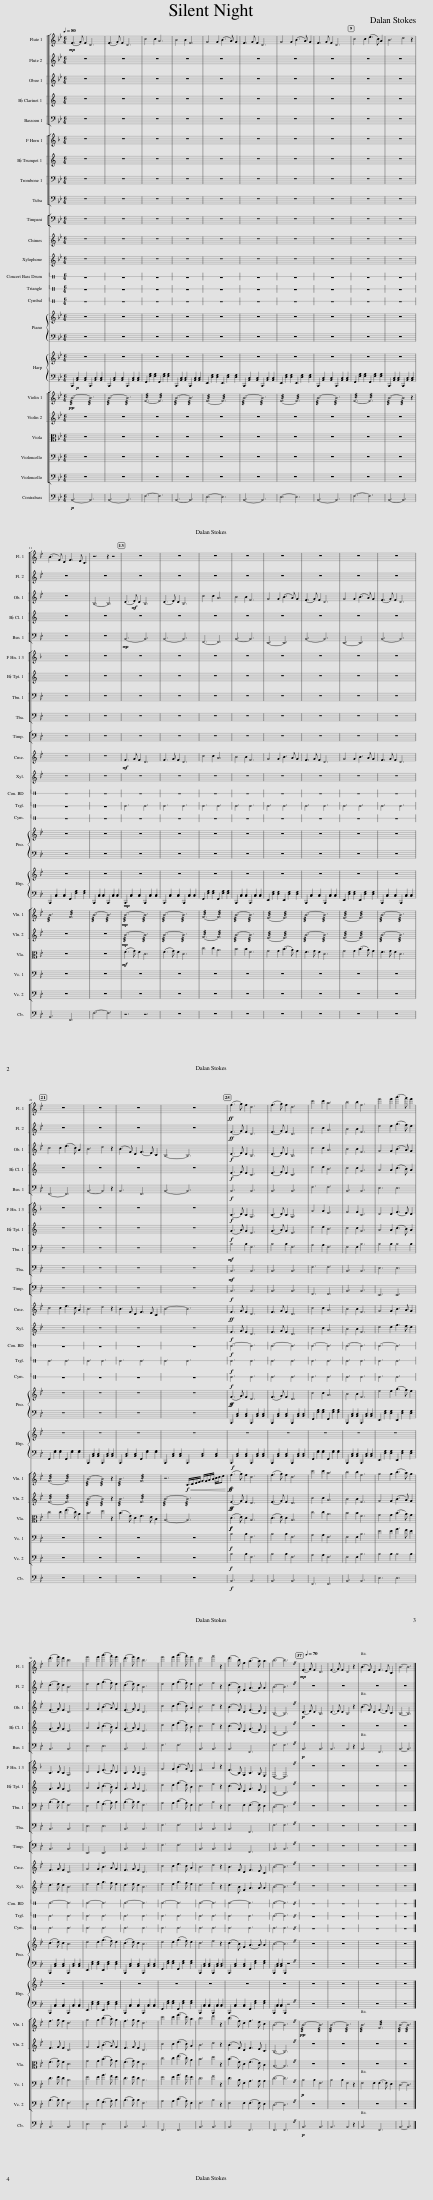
X:1
%%score [ [ 1 2 ] 3 4 5 ] [ 6 7 8 9 ] 10 11 12 13 14 15 { 16 | 17 } 18 [ [ 19 20 ] 21 22 23 ] 24
L:1/8
Q:1/4=80
M:6/4
I:linebreak $
K:Bb
V:1 treble
V:2 treble
V:3 treble
V:4 treble transpose=-2
V:5 bass
V:6 treble transpose=-7
V:7 treble transpose=-2
V:8 bass
V:9 bass
V:10 bass
V:11 treble
V:12 treble transpose=12
V:13 perc stafflines=1
K:none
V:14 perc stafflines=1
K:none
V:15 perc stafflines=1
K:none
V:16 treble
V:17 bass
V:18 bass
V:19 treble
V:20 treble
V:21 alto
V:22 bass
V:23 bass
V:24 bass transpose=-12
V:1
!mp! (F3 G) F2 D6 | (F3 G) F2 D6 | c4 c2 A6 | B4 B2 F6 | G4 G2 (B3 A) G2 | %5
 F3 G F2 D6 | G4 G2 (B3 A) G2 | F3 G F2 D6 | c4 c2 (e3 c) A2 | B6 d4 z2 |$ %10
 (B3 F) D2 F3 E C2 | z6 z2 z4 | z12 | z12 | z12 | %15
 z12 | z12 | z12 | z12 | z12 |$ %20
 z12 | z12 | z12 | z12 |!ff! (f3 g) f2 d6 | %25
 (f3 g) f2 d6 | c'4 c'2 a6 | b4 b2 f6 | e'4 e'2 (g'3 f') e'2 |$ (d'3 e') d'2 b6 | %30
 e'4 e'2 (g'3 f') e'2 | (d'3 e') d'2 b6 | e'4 e'2 (g'3 f') e'2 | d'6 f'4 z2 | (d'3 b) f2 (a3 a) a2 | %35
 b6- b6 |!mp![Q:1/4=70] (F3 G) F2 D6 | (F3 G) F2 D4 z2 | (B3 F) D2 F3 E C2 | B6- B6 |] %40
V:2
 z12 | z12 | z12 | z12 | z12 | %5
 z12 | z12 | z12 | z12 | z12 |$ %10
 z12 | z12 | z12 | z12 | z12 | %15
 z12 | z12 | z12 | z12 | z12 |$ %20
 z12 | z12 | z12 | z12 |!ff! (F3 G) F2 D6 | %25
 (F3 G) F2 D6 | c4 c2 A6 | B4 B2 F6 | e4 e2 (g3 f) e2 |$ (d3 e) d2 B6 | %30
 e4 e2 (g3 f) e2 | (d3 e) d2 B6 | e4 e2 (g3 f) e2 | d6 f4 z2 | (d3 B) F2 (A3 A) A2 | %35
 B6- B6 | z12 | z12 | z12 | z12 |] %40
V:3
 z12 | z12 | z12 | z12 | z12 | %5
 z12 | z12 | z12 | z12 | z12 |$ %10
 z12 | B,6- B,6 | (D3!mf! E) D2 B,6 | (D3 E) D2 B,6 | c4 c2 A6 | %15
 B4 B2 F6 | G4 G2 (B3 A) G2 | (F3 G) F2 D6 | G4 G2 (B3 A) G2 | (F3 G) F2 D6 |$ %20
 c4 c2 (e3 c) A2 | B6 d4 z2 | (B3 F) D2 (F3 E) C2 | B,6- B,6 |!f! (D3 E) D2 B,6 | %25
 (D3 E) D2 B,6 | c4 c2 A6 | B4 B2 F6 | G4 G2 (B3 A) G2 |$ (F3 G) F2 D6 | %30
 G4 G2 (B3 A) G2 | (F3 G) F2 D6 | c4 c2 (e3 c) A2 | B6 d4 z2 | (B3 F) D2 (F3 E) C2 | %35
 B,6- B,6 |!p! (D3 E) D2 B,6 | (D3 E) D2 B,4 z2 | (B3 F) D2 (F3 E) C2 | B,6- B,6 |] %40
V:4
[K:C] z12 | z12 | z12 | z12 | z12 | %5
 z12 | z12 | z12 | z12 | z12 |$ %10
 z12 | z12 | z12 | z12 | z12 | %15
 z12 | z12 | z12 | z12 | z12 |$ %20
 z12 | z12 | z12 | z12 |!f! (E3 F) E2 C6 | %25
 (E3 F) E2 C6 | d4 d2 B6 | c4 c2 G6 | A4 A2 (c3 B) A2 |$ (G3 A) G2 E6 | %30
 A4 A2 (c3 B) A2 | (G3 A) G2 E6 | d4 d2 (f3 d) B2 | c6 e4 z2 | (c3 G) E2 (G3 F) D2 | %35
 C6- C6 | z12 | z12 | z12 | z12 |] %40
V:5
 z12 | z12 | z12 | z12 | z12 | %5
 z12 | z12 | z12 | z12 | z12 |$ %10
 z12 | z12 |!mp! B,,6- B,,6 | B,,6- B,,6 | F,,6- F,,6 | %15
 B,,6- B,,6 | E,,6- E,,6 | B,,6- B,,6 | E,,6- E,,6 | B,,6- B,,6 |$ %20
 F,,6- F,,6 | B,,6- B,,4 z2 | B,,6 F,,6 | B,,6- B,,6 |!f! B,,6 B,,6 | %25
 B,,6 B,,6 | F,6 F,6 | B,,6 B,,6 | E,6 E,6 |$ B,,6 B,,6 | %30
 E,6 E,6 | B,,6 B,,6 | F,6 F,6 | B,,6 B,,6 | B,,6 F,,6 | %35
 F,6 F,6 |!p! B,,6 B,,6 | B,,6 B,,4 z2 | B,,6 F,,6 | B,,6- B,,6 |] %40
V:6
[K:F] z12 | z12 | z12 | z12 | z12 | %5
 z12 | z12 | z12 | z12 | z12 |$ %10
 z12 | z12 | z12 | z12 | z12 | %15
 z12 | z12 | z12 | z12 | z12 |$ %20
 z12 | z12 | z12 | z12 |!f! (C3 D) C2 A,6 | %25
 (C3 D) C2 A,6 | G4 G2 E6 | F4 F2 C6 | D4 D2 (F3 E) D2 |$ C3 D C2 A,6 | %30
 D4 D2 (F3 E) D2 | C3 D C2 A,6 | G4 G2 (B3 G) E2 | F6 A4 z2 | (F3 C) A,2 C3 B, G,2 | %35
 F,6- F,6 | z12 | z12 | z12 | z12 |] %40
V:7
[K:C] z12 | z12 | z12 | z12 | z12 | %5
 z12 | z12 | z12 | z12 | z12 |$ %10
 z12 | z12 | z12 | z12 | z12 | %15
 z12 | z12 | z12 | z12 | z12 |$ %20
 z12 | z12 | z12 | z12 |!f! (G3 A) G2 E6 | %25
 (G3 A) G2 E6 | d4 d2 B6 | c4 c2 G6 | A4 A2 (c3 B) A2 |$ G3 A G2 E6 | %30
 A4 A2 (c3 B) A2 | G3 A G2 E6 | d4 d2 (f3 d) B2 | c6 e4 z2 | (c3 G) E2 G3 F D2 | %35
 C6- C6 | z12 | z12 | z12 | z12 |] %40
V:8
 z12 | z12 | z12 | z12 | z12 | %5
 z12 | z12 | z12 | z12 | z12 |$ %10
 z12 | z12 | z12 | z12 | z12 | %15
 z12 | z12 | z12 | z12 | z12 |$ %20
 z12 | z12 | z12 | z12 |!mf! B,4 B,2 F,6 | %25
 B,4 B,2 F,6 | A,4 A,2 F,6 | F,4 F,2 B,6 | B,4 B,2 B,4 B,2 |$ (B,3 B,) B,2 F,6 | %30
 E,4 B,2 (G,3 A,) B,2 | (B,3 B,) B,2 F,6 | A,4 A,2 (C3 A,) F,2 | F,6 B,4 z2 | F,4 F,2 (F,3 F,) E,2 | %35
 D,6- D,6 | z12 | z12 | z12 | z12 |] %40
V:9
 z12 | z12 | z12 | z12 | z12 | %5
 z12 | z12 | z12 | z12 | z12 |$ %10
 z12 | z12 | z12 | z12 | z12 | %15
 z12 | z12 | z12 | z12 | z12 |$ %20
 z12 | z12 | z12 | z12 |!mf! B,,6 B,,6 | %25
 B,,6 B,,6 | F,6 F,6 | B,,6 B,,6 | E,6 E,6 |$ B,,6 B,,6 | %30
 E,6 E,6 | B,,6 B,,6 | F,6 F,6 | B,,6 B,,6 | B,,6 F,,6 | %35
 F,6 F,6 | z12 | z12 | z12 | z12 |] %40
V:10
 z12 | z12 | z12 | z12 | z12 | %5
 z12 | z12 | z12 | z12 | z12 |$ %10
 z12 | z12 | z12 | z12 | z12 | %15
 z12 | z12 | z12 | z12 | z12 |$ %20
 z12 | z12 | z12 | z12 |!f! B,,6 B,,6 | %25
 B,,6 B,,6 | F,,6 F,,6 | B,,6 B,,6 | E,,6 E,,6 |$ B,,6 B,,6 | %30
 E,,6 E,,6 | B,,6 B,,6 | F,6 F,6 | B,,6 B,,6 | B,,6 F,,6 | %35
 B,,6 B,,6 | z12 | z12 | z12 | z12 |] %40
V:11
 z12 | z12 | z12 | z12 | z12 | %5
 z12 | z12 | z12 | z12 | z12 |$ %10
 z12 | z12 |!mf! F3 G F2 D6 | F3 G F2 D6 | c4 c2 A6 | %15
 B4 B2 F6 | G4 G2 B3 A G2 | F3 G F2 D6 | G4 G2 B3 A G2 | F3 G F2 D6 |$ %20
 c4 c2 e3 c A2 | B6 d4 z2 | B3 F D2 F3 E C2 | B6- B6 |!ff! F3 G F2 D6 | %25
 F3 G F2 D6 | c4 c2 A6 | B4 B2 F6 | G4 G2 B3 A G2 |$ F3 G F2 D6 | %30
 G4 G2 B3 A G2 | F3 G F2 D6 | c4 c2 e3 c A2 | B6 d4 z2 | B3 F D2 F3 E C2 | %35
 B6- B6 | z12 | z12 | z12 | z12 |] %40
V:12
 z12 | z12 | z12 | z12 | z12 | %5
 z12 | z12 | z12 | z12 | z12 |$ %10
 z12 | z12 | z12 | z12 | z12 | %15
 z12 | z12 | z12 | z12 | z12 |$ %20
 z12 | z12 | z12 | z12 |!f! F3 G F2 D6 | %25
 F3 G F2 D6 | c4 c2 A6 | B4 B2 F6 | e4 e2 g3 f e2 |$ d3 e d2 B6 | %30
 e4 e2 g3 f e2 | d3 e d2 B6 | e4 e2 g3 f e2 | d6 f4 z2 | d3 B F2 A3 A A2 | %35
 B6- B6 | z12 | z12 | z12 | z12 |] %40
V:13
[K:C] z12 | z12 | z12 | z12 | z12 | %5
 z12 | z12 | z12 | z12 | z12 |$ %10
 z12 | z12 | z12 | z12 | z12 | %15
 z12 | z12 | z12 | z12 | z12 |$ %20
 z12 | z12 | z12 | z12 |!f! E6- E6 | %25
 E6- E6 | E6- E6 | E6- E6 | E6- E6 |$ E6- E6 | %30
 E6- E6 | E6- E6 | E6- E6 | E6- E6 | E6- E6 | %35
 E6- E6 | z12 | z12 | z12 | z12 |] %40
V:14
[K:C] z12 | z12 | z12 | z12 | z12 | %5
 z12 | z12 | z12 | z12 | z12 |$ %10
 z12 | z12 | E6 E6 | E6 E6 | E6 E6 | %15
 E6 E6 | E6 E6 | E6 E6 | E6 E6 | E6 E6 |$ %20
 E6 E6 | E6 E6 | E6 E6 | E6 E6 |!f! E6 E6 | %25
 E6 E6 | E6 E6 | E6 E6 | E6 E6 |$ E6 E6 | %30
 E6 E6 | E6 E6 | E6 E6 | E6 E6 | E6 E6 | %35
 E6- E6 | z12 | z12 | z12 | z12 |] %40
V:15
[K:C] z12 | z12 | z12 | z12 | z12 | %5
 z12 | z12 | z12 | z12 | z12 |$ %10
 z12 | z12 | z12 | z12 | z12 | %15
 z12 | z12 | z12 | z12 | z12 |$ %20
 z12 | z12 | z12 | z12 |!f! E6 E6 | %25
 E6 E6 | E6 E6 | E6 E6 | E6 E6 |$ E6 E6 | %30
 E6 E6 | E6 E6 | E6 E6 | E6 E6 | E6 E6 | %35
 E6 E6 | z12 | z12 | z12 | z12 |] %40
V:16
 z12 | z12 | z12 | z12 | z12 | %5
 z12 | z12 | z12 | z12 | z12 |$ %10
 z12 | z12 | z12 | z12 | z12 | %15
 z12 | z12 | z12 | z12 | z12 |$ %20
 z12 | z12 | z12 | z12 |!f!!ff! (F3 G) F2 D6 | %25
 (F3 G) F2 D6 | c4 c2 A6 | B4 B2 F6 | e4 e2 (g3 f) e2 |$ (d3 e) d2 B6 | %30
 e4 e2 (g3 f) e2 | (d3 e) d2 B6 | e4 e2 (g3 f) e2 | d6 f4 z2 | (d3 B) F2 (A3 A) A2 | %35
 B6- B6 | z12 | z12 | z12 | z12 |] %40
V:17
 z12 | z12 | z12 | z12 | z12 | %5
 z12 | z12 | z12 | z12 | z12 |$ %10
 z12 | z12 | z12 | z12 | z12 | %15
 z12 | z12 | z12 | z12 | z12 |$ %20
 z12 | z12 | z12 | z12 | B,,,2 [B,,D,]2 [B,,D,]2 B,,,2 [B,,D,]2 [B,,D,]2 | %25
 B,,,2 [B,,D,]2 [B,,D,]2 B,,,2 [B,,D,]2 [B,,D,]2 | F,,2 [F,A,]2 [F,A,]2 F,,2 [F,A,]2 [F,A,]2 | B,,,2 [B,,D,]2 [B,,D,]2 B,,,2 [B,,D,]2 [B,,D,]2 | E,,2 [E,G,]2 [E,G,]2 E,,2 [E,G,]2 [E,G,]2 |$ B,,,2 [B,,D,]2 [B,,D,]2 B,,,2 [B,,D,]2 [B,,D,]2 | %30
 E,,2 [E,G,]2 [E,G,]2 E,,2 [E,G,]2 [E,G,]2 | B,,,2 [B,,D,]2 [B,,D,]2 B,,,2 [B,,D,]2 [B,,D,]2 | F,,2 [F,A,]2 [F,A,]2 F,,2 [F,A,]2 [F,A,]2 | B,,,2 [B,,D,]2 [B,,D,]2 B,,,2 [B,,D,]2 [B,,D,]2 | B,,,2 [B,,D,]2 [B,,D,]2 F,,2 [F,A,]2 [F,A,]2 | %35
 B,,,2 [B,,D,]2 [B,,D,]2 B,,,2 z4 | z12 | z12 | z12 | z12 |] %40
V:18
 B,,,2!p! [B,,D,]2 [B,,D,]2 B,,,2 [B,,D,]2 [B,,D,]2 | B,,,2 [B,,D,]2 [B,,D,]2 B,,,2 [B,,D,]2 [B,,D,]2 | F,,2 [F,A,]2 [F,A,]2 F,,2 [F,A,]2 [F,A,]2 | B,,,2 [B,,D,]2 [B,,D,]2 B,,,2 [B,,D,]2 [B,,D,]2 | E,,2 [E,G,]2 [E,G,]2 E,,2 [E,G,]2 [E,G,]2 | %5
 B,,,2 [B,,D,]2 [B,,D,]2 B,,,2 [B,,D,]2 [B,,D,]2 | E,,2 [E,G,]2 [E,G,]2 E,,2 [E,G,]2 [E,G,]2 | B,,,2 [B,,D,]2 [B,,D,]2 B,,,2 [B,,D,]2 [B,,D,]2 | F,,2 [F,A,]2 [F,A,]2 F,,2 [F,A,]2 [F,A,]2 | B,,,2 [B,,D,]2 [B,,D,]2 B,,,2 [B,,D,]2 [B,,D,]2 |$ %10
 B,,,2 [B,,D,]2 [B,,D,]2 F,,2 [F,A,]2 [F,A,]2 | B,,,2 [B,,D,]2 [B,,D,]2 B,,,2 [B,,D,]2 [B,,D,]2 |!mp! B,,,2 [B,,D,]2 [B,,D,]2 B,,,2 [B,,D,]2 [B,,D,]2 | B,,,2 [B,,D,]2 [B,,D,]2 B,,,2 [B,,D,]2 [B,,D,]2 | F,,2 [F,A,]2 [F,A,]2 F,,2 [F,A,]2 [F,A,]2 | %15
 B,,,2 [B,,D,]2 [B,,D,]2 B,,,2 [B,,D,]2 [B,,D,]2 | E,,2 [E,G,]2 [E,G,]2 E,,2 [E,G,]2 [E,G,]2 | B,,,2 [B,,D,]2 [B,,D,]2 B,,,2 [B,,D,]2 [B,,D,]2 | E,,2 [E,G,]2 [E,G,]2 E,,2 [E,G,]2 [E,G,]2 | B,,,2 [B,,D,]2 [B,,D,]2 B,,,2 [B,,D,]2 [B,,D,]2 |$ %20
 F,,2 [F,A,]2 [F,A,]2 F,,2 [F,A,]2 [F,A,]2 | B,,,2 [B,,D,]2 [B,,D,]2 B,,,2 [B,,D,]2 [B,,D,]2 | B,,,2 [B,,D,]2 [B,,D,]2 F,,2 [F,A,]2 [F,A,]2 | B,,,2 [B,,D,]2 [B,,D,]2 B,,,2 [B,,D,]2 [B,,D,]2 |!f! B,,,2 [B,,D,]2 [B,,D,]2 B,,,2 [B,,D,]2 [B,,D,]2 | %25
 B,,,2 [B,,D,]2 [B,,D,]2 B,,,2 [B,,D,]2 [B,,D,]2 | F,,2 [F,A,]2 [F,A,]2 F,,2 [F,A,]2 [F,A,]2 | B,,,2 [B,,D,]2 [B,,D,]2 B,,,2 [B,,D,]2 [B,,D,]2 | E,,2 [E,G,]2 [E,G,]2 E,,2 [E,G,]2 [E,G,]2 |$ B,,,2 [B,,D,]2 [B,,D,]2 B,,,2 [B,,D,]2 [B,,D,]2 | %30
 E,,2 [E,G,]2 [E,G,]2 E,,2 [E,G,]2 [E,G,]2 | B,,,2 [B,,D,]2 [B,,D,]2 B,,,2 [B,,D,]2 [B,,D,]2 | F,,2 [F,A,]2 [F,A,]2 F,,2 [F,A,]2 [F,A,]2 | B,,,2 [B,,D,]2 [B,,D,]2 B,,,2 [B,,D,]2 [B,,D,]2 | B,,,2 [B,,D,]2 [B,,D,]2 F,,2 [F,A,]2 [F,A,]2 | %35
 B,,,2 [B,,D,]2 [B,,D,]2 B,,,2 z4 | z12 | z12 | z12 | z12 |] %40
V:19
!pp! !///!B6- !///!B6 | !///!B6- !///!B6 | !///!F6- !///!F6 | !///!B6- !///!B6 | !///!E6- !///!E6 | %5
 !///!B6- !///!B6 | !///!E6- !///!E6 | !///!B6- !///!B6 | !///!F6- !///!F6 | !///!B6- !///!B4 z2 |$ %10
 !///!B6 !///!F6 | !///!B6- !///!B6 |!mp! !///!B6- !///!B6 | !///!B6- !///!B6 | !///!F6- !///!F6 | %15
 !///!B6- !///!B6 | !///!E6- !///!E6 | !///!B6- !///!B6 | !///!E6- !///!E6 | !///!B6- !///!B6 |$ %20
 !///!F6- !///!F6 | !///!B6- !///!B4 z2 | !///!B6 !///!F6 | z6!f! B,/!<(!C/D/E/ F/G/A/B/ c/d/e!<)! |!ff!!f! (f3 g) f2 d6 | %25
 (f3 g) f2 d6 | c'4 c'2 a6 | b4 b2 f6 | g4 g2 (b3 a) g2 |$ f3 g f2 d6 | %30
 g4 g2 (b3 a) g2 | f3 g f2 d6 | c'4 c'2 (e'3 c') a2 | b6 d'4 z2 | (b3 f) d2 f3 e c2 | %35
 B6- B6 |!pp! !///!B6- !///!B6 | !///!B6- !///!B6 | !///!B6 !///!F6 | !///!B6- !///!B6 |] %40
V:20
 z12 | z12 | z12 | z12 | z12 | %5
 z12 | z12 | z12 | z12 | z12 |$ %10
 z12 | z12 |!mp! !///!B6- !///!B6 | !///!B6- !///!B6 | !///!F6- !///!F6 | %15
 !///!B6- !///!B6 | !///!E6- !///!E6 | !///!B6- !///!B6 | !///!E6- !///!E6 | !///!B6- !///!B6 |$ %20
 !///!F6- !///!F6 | !///!B6- !///!B4 z2 | !///!B6 !///!F6 | !///!B6- !///!B6 |!ff!!f! (F3 G) F2 D6 | %25
 (F3 G) F2 D6 | c4 c2 A6 | B4 B2 F6 | G4 G2 (B3 A) G2 |$ F3 G F2 D6 | %30
 G4 G2 (B3 A) G2 | F3 G F2 D6 | c4 c2 (e3 c) A2 | B6 d4 z2 | (B3 F) D2 F3 E C2 | %35
 B,6- B,6 | z12 | z12 | z12 | z12 |] %40
V:21
 z12 | z12 | z12 | z12 | z12 | %5
 z12 | z12 | z12 | z12 | z12 |$ %10
 z12 | z12 |!mf! (F3 G) F2 D6 | (F3 G) F2 D6 | c4 c2 A6 | %15
 B4 B2 F6 | G4 G2 (B3 A) G2 | F3 G F2 D6 | G4 G2 (B3 A) G2 | F3 G F2 D6 |$ %20
 c4 c2 (e3 c) A2 | B6 d4 z2 | (B3 F) D2 F3 E C2 | B,6- B,6 |!f!!f! (D3 E) D2 B,6 | %25
 (D3 E) D2 B,6 | c4 c2 A6 | B4 B2 F6 | G4 G2 (B3 A) G2 |$ (F3 G) F2 D6 | %30
 G4 G2 (B3 A) G2 | (F3 G) F2 D6 | c4 c2 (e3 c) A2 | B6 d4 z2 | (B3 F) D2 (F3 E) C2 | %35
 B,6- B,6 | z12 | z12 | z12 | z12 |] %40
V:22
 z12 | z12 | z12 | z12 | z12 | %5
 z12 | z12 | z12 | z12 | z12 |$ %10
 z12 | z12 | z12 | z12 | z12 | %15
 z12 | z12 | z12 | z12 | z12 |$ %20
 z12 | z12 | z12 | z12 |!f! B,4 B,2 F,6 | %25
 B,4 B,2 F,6 | A,4 A,2 F,6 | F,4 F,2 B,6 | E4 E2 G3 F E2 |$ D3 E D2 B,6 | %30
 E4 E2 G3 F E2 | D3 E D2 B,6 | E4 E2 G3 F E2 | D6 F4 z2 | D3 B, F,2 A,3 A, A,2 | %35
 D6- D6 |!p! B,4 B,2 F,6 | B,4 B,2 F,4 z2 | F,4 F,2 (F,3 F,) E,2 | D,6- D,6 |] %40
V:23
 z12 | z12 | z12 | z12 | z12 | %5
 z12 | z12 | z12 | z12 | z12 |$ %10
 z12 | z12 | z12 | z12 | z12 | %15
 z12 | z12 | z12 | z12 | z12 |$ %20
 z12 | z12 | z12 | z12 |!f! B,4 B,2 F,6 | %25
 B,4 B,2 F,6 | A,4 A,2 F,6 | F,4 F,2 B,6 | B,4 B,2 B,4 B,2 |$ (B,3 B,) B,2 F,6 | %30
 E,4 B,2 (G,3 A,) B,2 | (B,3 B,) B,2 F,6 | A,4 A,2 (C3 A,) F,2 | F,6 B,4 z2 | F,4 F,2 (F,3 F,) E,2 | %35
 D,6- D,6 | z12 | z12 | z12 | z12 |] %40
V:24
!p! B,,6- B,,6 | B,,6- B,,6 | F,6- F,6 | B,,6- B,,6 | E,6- E,6 | %5
 B,,6- B,,6 | E,6- E,6 | B,,6- B,,6 | F,6- F,6 | B,,6- B,,6 |$ %10
 B,,6 F,,6 | F,6- F,6 | z6 z6 | z12 | z12 | %15
 z12 | z12 | z12 | z12 | z12 |$ %20
 z12 | z12 | z12 | z12 |!f! B,,6 B,,6 | %25
 B,,6 B,,6 | F,,6 F,,6 | B,,6 B,,6 | E,6 E,6 |$ B,,6 B,,6 | %30
 E,6 E,6 | B,,6 B,,6 | F,,6 F,,6 | B,,6 B,,6 | B,,6 F,,6 | %35
 F,,6 F,,6 |!p! B,,6 B,,6 | B,,6 B,,4 z2 | B,,6 F,,6 | B,,6- B,,6 |] %40
